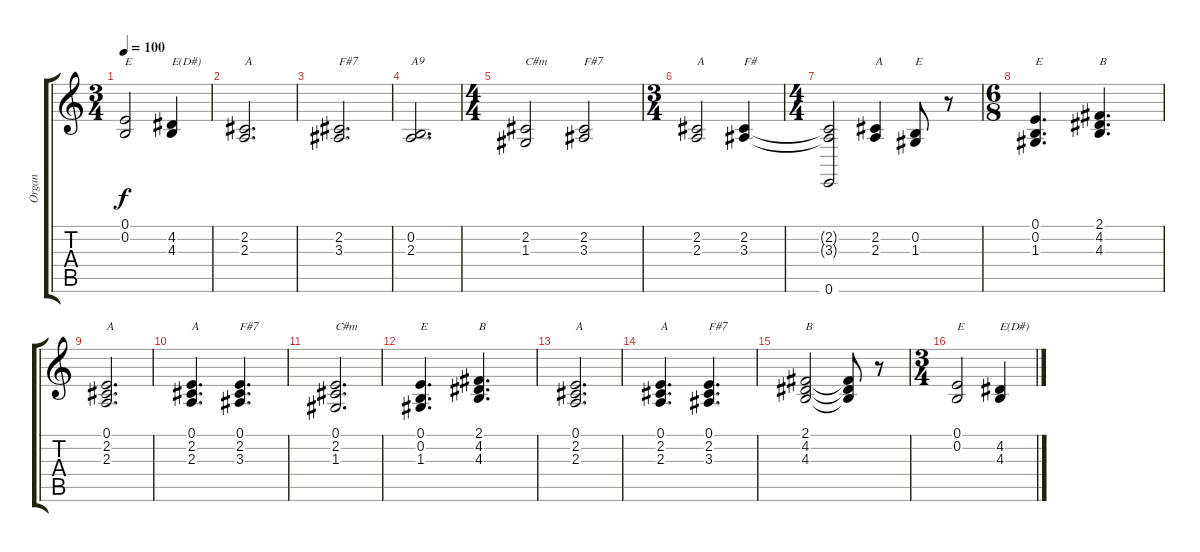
\track ("Organ" "Organ") {instrument percussiveorgan}
\staff {score tabs}
\tuning (E4 B3 G3 D3 A2 E2) {hide}
\ts (3 4)
\tempo 100
\clef g2
\ks c
(0.1 0.2).2{txt "E" dy f} (4.2 4.3).4{txt "E(D#)"} |
(2.2 2.3).2{d txt "A"} |
(2.2 3.3).2{d txt "F#7"} |
(0.2 2.3).2{d txt "A9"} |
\ts (4 4)
(2.2 1.3).2{txt "C#m"} (2.2 3.3).2{txt "F#7"} |
\ts (3 4)
(2.2 2.3).2{txt "A"} (2.2 3.3).4{txt "F#"} |
\ts (4 4)
(2.2{t} 3.3{t} 0.6).2 (2.2 2.3).4{txt "A"} (0.2 1.3).8{txt "E"} r.8 |
\ts (6 8)
(0.1 0.2 1.3).4{d txt "E"} (2.1 4.2 4.3).4{d txt "B"} |
(0.1 2.2 2.3).2{d txt "A"} |
(0.1 2.2 2.3).4{d txt "A"} (0.1 2.2 3.3).4{d txt "F#7"} |
(0.1 2.2 1.3).2{d txt "C#m"} |
(0.1 0.2 1.3).4{d txt "E"} (2.1 4.2 4.3).4{d txt "B"} |
(0.1 2.2 2.3).2{d txt "A"} |
(0.1 2.2 2.3).4{d txt "A"} (0.1 2.2 3.3).4{d txt "F#7"} |
(2.1 4.2 4.3).2{txt "B"} (2.1{t} 4.2{t} 4.3{t}).8 r.8 |
\ts (3 4)
(0.1 0.2).2{txt "E"} (4.2 4.3).4{txt "E(D#)"}
